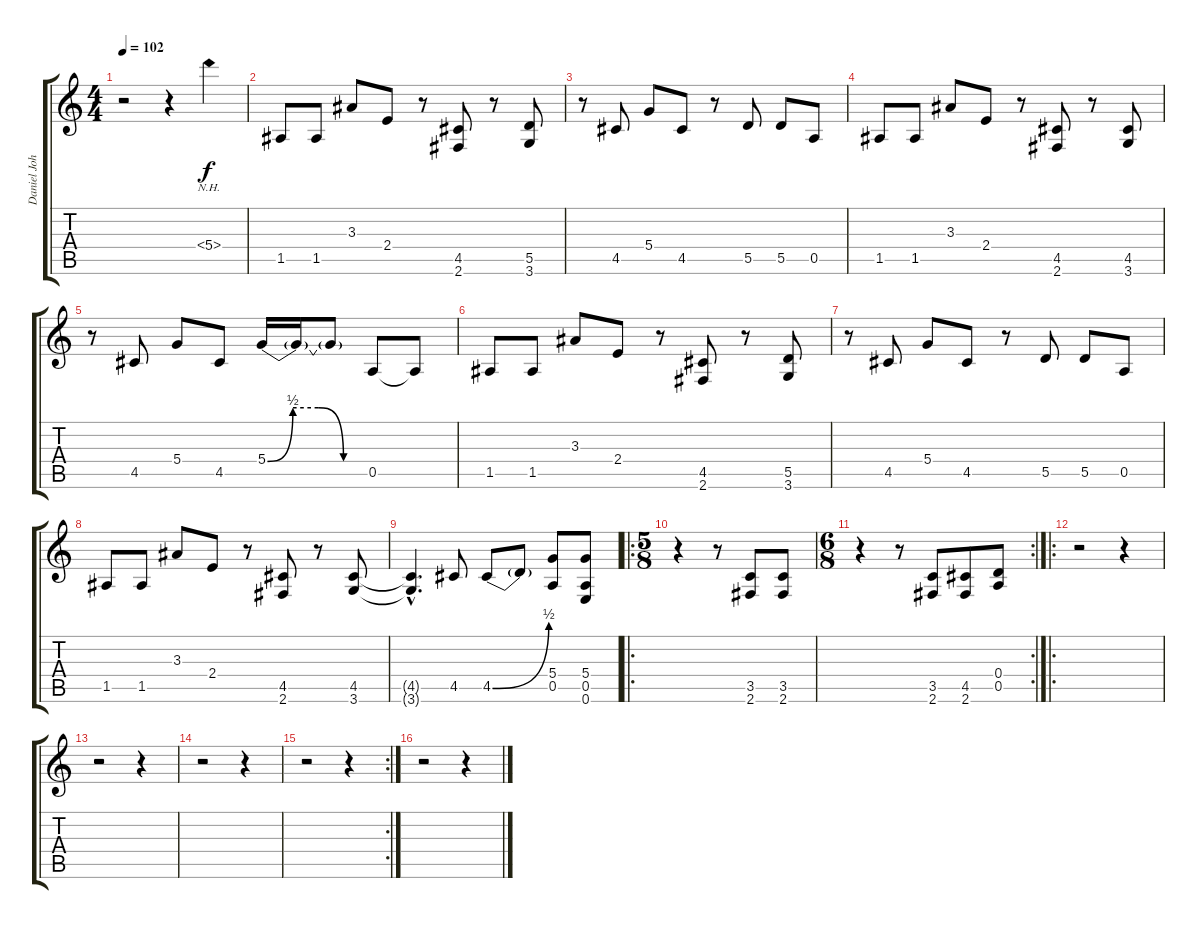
\track ("Daniel Johns (gtr1)" "Daniel Joh") {instrument distortionguitar}
\staff {score tabs}
\tuning (E4 B3 G3 D3 A2 E2) {hide}
\ts (4 4)
\tempo 102
\clef g2
\ks c
r.2{dy f} r.4 5.4{nh}.4 |
1.5.8 1.5.8 3.3.8 2.4.8 r.8 (4.5 2.6).8 r.8 (5.5 3.6).8 |
r.8 4.5.8 5.4.8 4.5.8 r.8 5.5.8 5.5.8 0.5.8 |
1.5.8 1.5.8 3.3.8 2.4.8 r.8 (4.5 2.6).8 r.8 (4.5 3.6).8 |
r.8 4.5.8 5.4.8 4.5.8 5.4{be (custom 0 0 15 2 30 2 45 0 60 0)}.16 5.4{t}.16 5.4{t}.8 0.5.8 0.5{t}.8 |
1.5.8 1.5.8 3.3.8 2.4.8 r.8 (4.5 2.6).8 r.8 (5.5 3.6).8 |
r.8 4.5.8 5.4.8 4.5.8 r.8 5.5.8 5.5.8 0.5.8 |
1.5.8 1.5.8 3.3.8 2.4.8 r.8 (4.5 2.6).8 r.8 (4.5 3.6).8 |
(4.5{hac t} 3.6{hac t}).4{d} 4.5.8 4.5{be (bend 0 0 60 2)}.8 4.5{t}.8 (5.4 0.5).8 (5.4 0.5 0.6).8 |
\ro
\ts (5 8)
r.4 r.8 (3.5 2.6).8 (3.5 2.6).8 |
\rc 2
\ts (6 8)
r.4 r.8 (3.5 2.6).8 (4.5 2.6).8 (0.4 0.5).8 |
\ro
r.2 r.4 |
r.2 r.4 |
r.2 r.4 |
\rc 2
r.2 r.4 |
r.2 r.4
